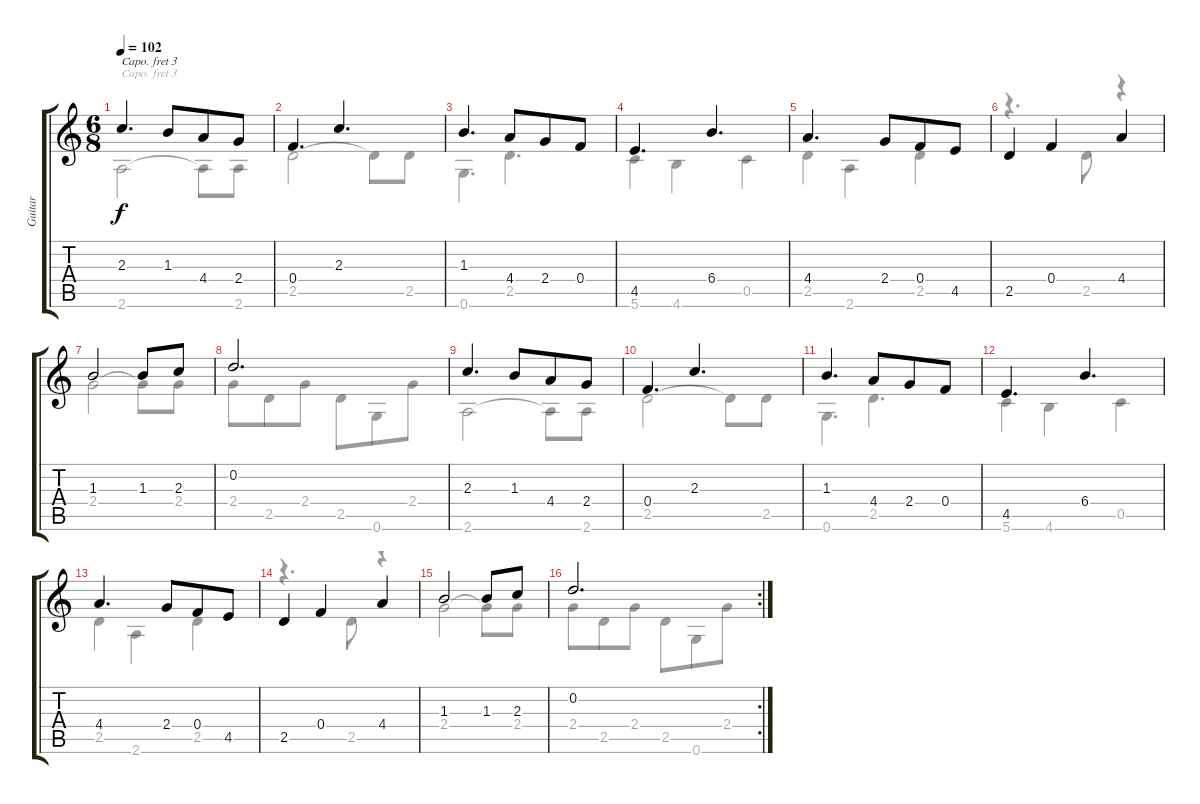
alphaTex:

\track ("Guitar" "Guitar") {instrument acousticguitarnylon}
\staff {score tabs}
\capo 3
\tuning (E4 B3 G3 D3 A2 E2) {hide}
\voice
\ts (6 8)
\tempo 102
\clef g2
\ks c
2.3.4{d dy f} 1.3.8 4.4.8 2.4.8 |
0.4.4{d} 2.3.4{d} |
1.3.4{d} 4.4.8 2.4.8 0.4.8 |
4.5.4{d} 6.4.4{d} |
4.4.4{d} 2.4.8 0.4.8 4.5.8 |
2.5.4 0.4.4 4.4.4 |
1.3.2 1.3.8 2.3.8 |
0.2.2{d} |
2.3.4{d} 1.3.8 4.4.8 2.4.8 |
0.4.4{d} 2.3.4{d} |
1.3.4{d} 4.4.8 2.4.8 0.4.8 |
4.5.4{d} 6.4.4{d} |
4.4.4{d} 2.4.8 0.4.8 4.5.8 |
2.5.4 0.4.4 4.4.4 |
1.3.2 1.3.8 2.3.8 |
\rc 2
0.2.2{d}
\voice
\clef g2
\ottava regular
\simile none
\ks c
2.6.2{dy f} 2.6{t}.8 2.6.8 |
2.5.2 2.5{t}.8 2.5.8 |
0.6.4{d} 2.5.4{d} |
5.6.4 4.6.4 0.5.4 |
2.5.4 2.6.4 2.5.4 |
r.4{d} 2.5.8 r.4 |
2.4.2 2.4{t}.8 2.4.8 |
2.4.8 2.5.8 2.4.8 2.5.8 0.6.8 2.4.8 |
2.6.2 2.6{t}.8 2.6.8 |
2.5.2 2.5{t}.8 2.5.8 |
0.6.4{d} 2.5.4{d} |
5.6.4 4.6.4 0.5.4 |
2.5.4 2.6.4 2.5.4 |
r.4{d} 2.5.8 r.4 |
2.4.2 2.4{t}.8 2.4.8 |
2.4.8 2.5.8 2.4.8 2.5.8 0.6.8 2.4.8
